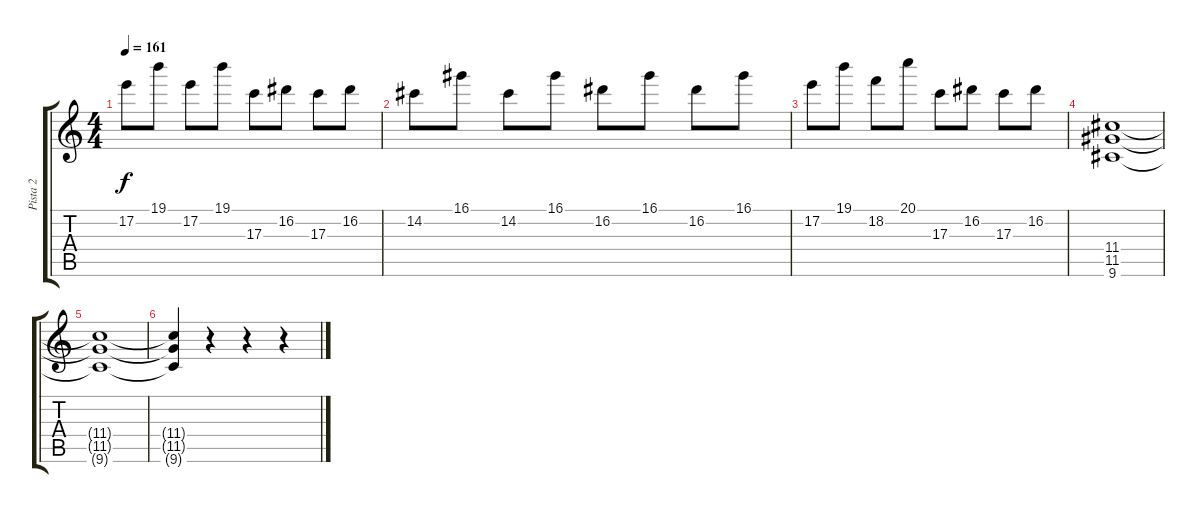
\track ("Pista 2" "Pista 2") {instrument distortionguitar}
\staff {score tabs}
\tuning (E4 B3 G3 D3 A2 E2) {hide}
\ts (4 4)
\tempo 161
\clef g2
\ks c
17.2.8{dy f} 19.1.8 17.2.8 19.1.8 17.3.8 16.2.8 17.3.8 16.2.8 |
14.2.8 16.1.8 14.2.8 16.1.8 16.2.8 16.1.8 16.2.8 16.1.8 |
17.2.8 19.1.8 18.2.8 20.1.8 17.3.8 16.2.8 17.3.8 16.2.8 |
(11.4 11.5 9.6).1 |
(11.4{t} 11.5{t} 9.6{t}).1 |
(11.4{t} 11.5{t} 9.6{t}).4 r.4 r.4 r.4
